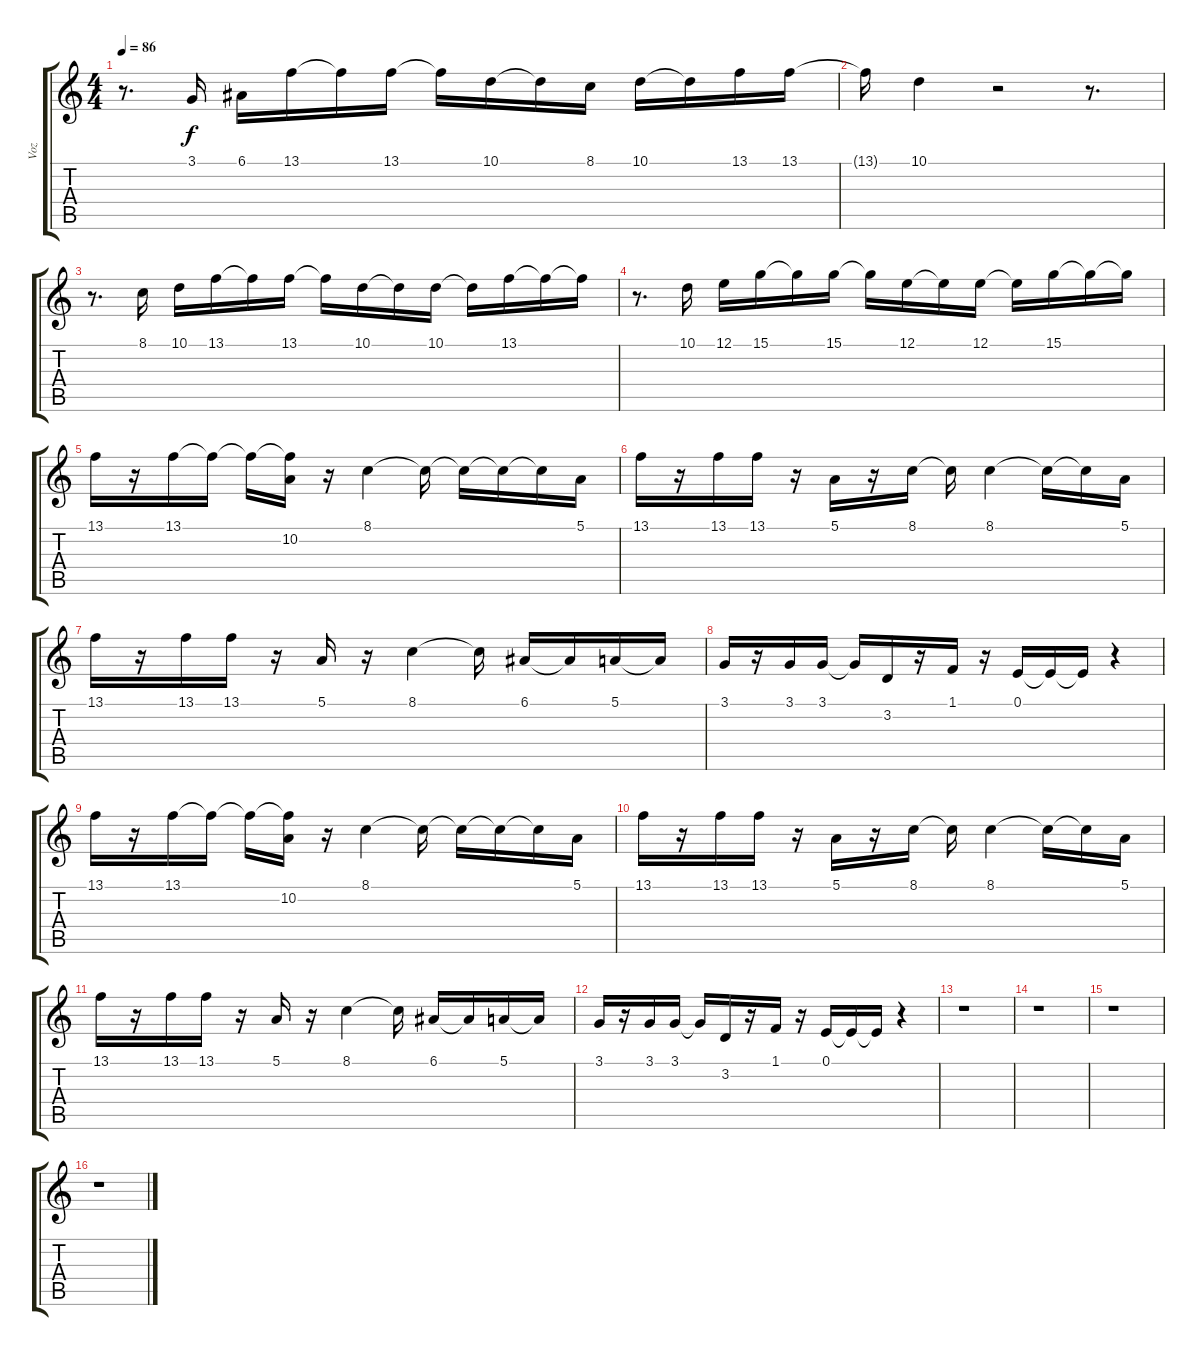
\track ("Voz" "Voz") {instrument flute}
\staff {score tabs}
\tuning (E4 B3 G3 D3 A2 E2) {hide}
\ts (4 4)
\tempo 86
\clef g2
\ks c
r.8{d dy f} 3.1.16 6.1.16 13.1.16 13.1{t}.16 13.1.16 13.1{t}.16 10.1.16 10.1{t}.16 8.1.16 10.1.16 10.1{t}.16 13.1.16 13.1.16 |
13.1{t}.16 10.1.4 r.2 r.8{d} |
r.8{d} 8.1.16 10.1.16 13.1.16 13.1{t}.16 13.1.16 13.1{t}.16 10.1.16 10.1{t}.16 10.1.16 10.1{t}.16 13.1.16 13.1{t}.16 13.1{t}.16 |
r.8{d} 10.1.16 12.1.16 15.1.16 15.1{t}.16 15.1.16 15.1{t}.16 12.1.16 12.1{t}.16 12.1.16 12.1{t}.16 15.1.16 15.1{t}.16 15.1{t}.16 |
13.1.16 r.16 13.1.16 13.1{t}.16 13.1{t}.16 (13.1{t} 10.2).16 r.16 8.1.4 8.1{t}.16 8.1{t}.16 8.1{t}.16 8.1{t}.16 5.1.16 |
13.1.16 r.16 13.1.16 13.1.16 r.16 5.1.16 r.16 8.1.16 8.1{t}.16 8.1.4 8.1{t}.16 8.1{t}.16 5.1.16 |
13.1.16 r.16 13.1.16 13.1.16 r.16 5.1.16 r.16 8.1.4 8.1{t}.16 6.1.16 6.1{t}.16 5.1.16 5.1{t}.16 |
3.1.16 r.16 3.1.16 3.1.16 3.1{t}.16 3.2.16 r.16 1.1.16 r.16 0.1.16 0.1{t}.16 0.1{t}.16 r.4 |
13.1.16 r.16 13.1.16 13.1{t}.16 13.1{t}.16 (13.1{t} 10.2).16 r.16 8.1.4 8.1{t}.16 8.1{t}.16 8.1{t}.16 8.1{t}.16 5.1.16 |
13.1.16 r.16 13.1.16 13.1.16 r.16 5.1.16 r.16 8.1.16 8.1{t}.16 8.1.4 8.1{t}.16 8.1{t}.16 5.1.16 |
13.1.16 r.16 13.1.16 13.1.16 r.16 5.1.16 r.16 8.1.4 8.1{t}.16 6.1.16 6.1{t}.16 5.1.16 5.1{t}.16 |
3.1.16 r.16 3.1.16 3.1.16 3.1{t}.16 3.2.16 r.16 1.1.16 r.16 0.1.16 0.1{t}.16 0.1{t}.16 r.4 |
r.1 |
r.1 |
r.1 |
r.1
